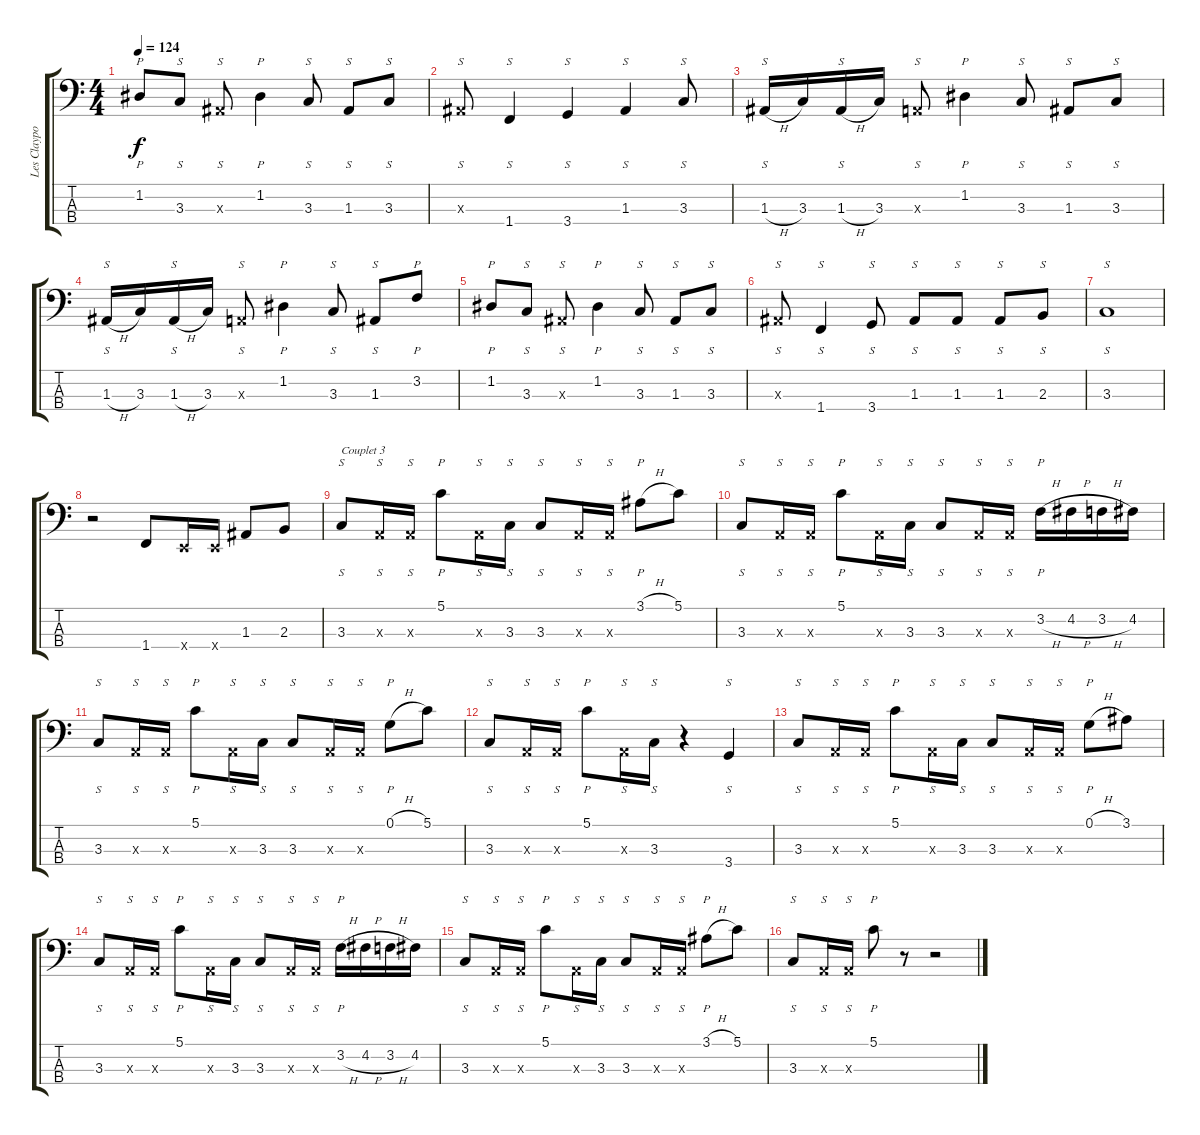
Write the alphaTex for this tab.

\track ("Les Claypool" "Les Claypo") {instrument slapbass1}
\staff {score tabs}
\tuning (G2 D2 A1 E1) {hide}
\ts (4 4)
\tempo 124
\clef f4
\ks c
1.2.8{p dy f} 3.3.8{s} 1.3{x}.8{s} 1.2.4{p} 3.3.8{s} 1.3.8{s} 3.3.8{s} |
1.3{x}.8{s} 1.4.4{s} 3.4.4{s} 1.3.4{s} 3.3.8{s} |
1.3{h}.16{s} 3.3.16 1.3{h}.16{s} 3.3.16 0.3{x}.8{s} 1.2.4{p} 3.3.8{s} 1.3.8{s} 3.3.8{s} |
1.3{h}.16{s} 3.3.16 1.3{h}.16{s} 3.3.16 0.3{x}.8{s} 1.2.4{p} 3.3.8{s} 1.3.8{s} 3.2.8{p} |
1.2.8{p} 3.3.8{s} 1.3{x}.8{s} 1.2.4{p} 3.3.8{s} 1.3.8{s} 3.3.8{s} |
1.3{x}.8{s} 1.4.4{s} 3.4.8{s} 1.3.8{s} 1.3.8{s} 1.3.8{s} 2.3.8{s} |
3.3.1{s} |
r.2 1.4.8 0.4{x}.16 0.4{x}.16 1.3.8 2.3.8 |
3.3.8{s txt "Couplet 3"} 0.3{x}.16{s} 0.3{x}.16{s} 5.1.8{p} 0.3{x}.16{s} 3.3.16{s} 3.3.8{s} 0.3{x}.16{s} 0.3{x}.16{s} 3.1{h}.8{p} 5.1.8 |
3.3.8{s} 0.3{x}.16{s} 0.3{x}.16{s} 5.1.8{p} 0.3{x}.16{s} 3.3.16{s} 3.3.8{s} 0.3{x}.16{s} 0.3{x}.16{s} 3.2{h}.16{p} 4.2{h}.16 3.2{h}.16 4.2.16 |
3.3.8{s} 0.3{x}.16{s} 0.3{x}.16{s} 5.1.8{p} 0.3{x}.16{s} 3.3.16{s} 3.3.8{s} 0.3{x}.16{s} 0.3{x}.16{s} 0.1{h}.8{p} 5.1.8 |
3.3.8{s} 0.3{x}.16{s} 0.3{x}.16{s} 5.1.8{p} 0.3{x}.16{s} 3.3.16{s} r.4 3.4.4{s} |
3.3.8{s} 0.3{x}.16{s} 0.3{x}.16{s} 5.1.8{p} 0.3{x}.16{s} 3.3.16{s} 3.3.8{s} 0.3{x}.16{s} 0.3{x}.16{s} 0.1{h}.8{p} 3.1.8 |
3.3.8{s} 0.3{x}.16{s} 0.3{x}.16{s} 5.1.8{p} 0.3{x}.16{s} 3.3.16{s} 3.3.8{s} 0.3{x}.16{s} 0.3{x}.16{s} 3.2{h}.16{p} 4.2{h}.16 3.2{h}.16 4.2.16 |
3.3.8{s} 0.3{x}.16{s} 0.3{x}.16{s} 5.1.8{p} 0.3{x}.16{s} 3.3.16{s} 3.3.8{s} 0.3{x}.16{s} 0.3{x}.16{s} 3.1{h}.8{p} 5.1.8 |
3.3.8{s} 0.3{x}.16{s} 0.3{x}.16{s} 5.1.8{p} r.8 r.2
